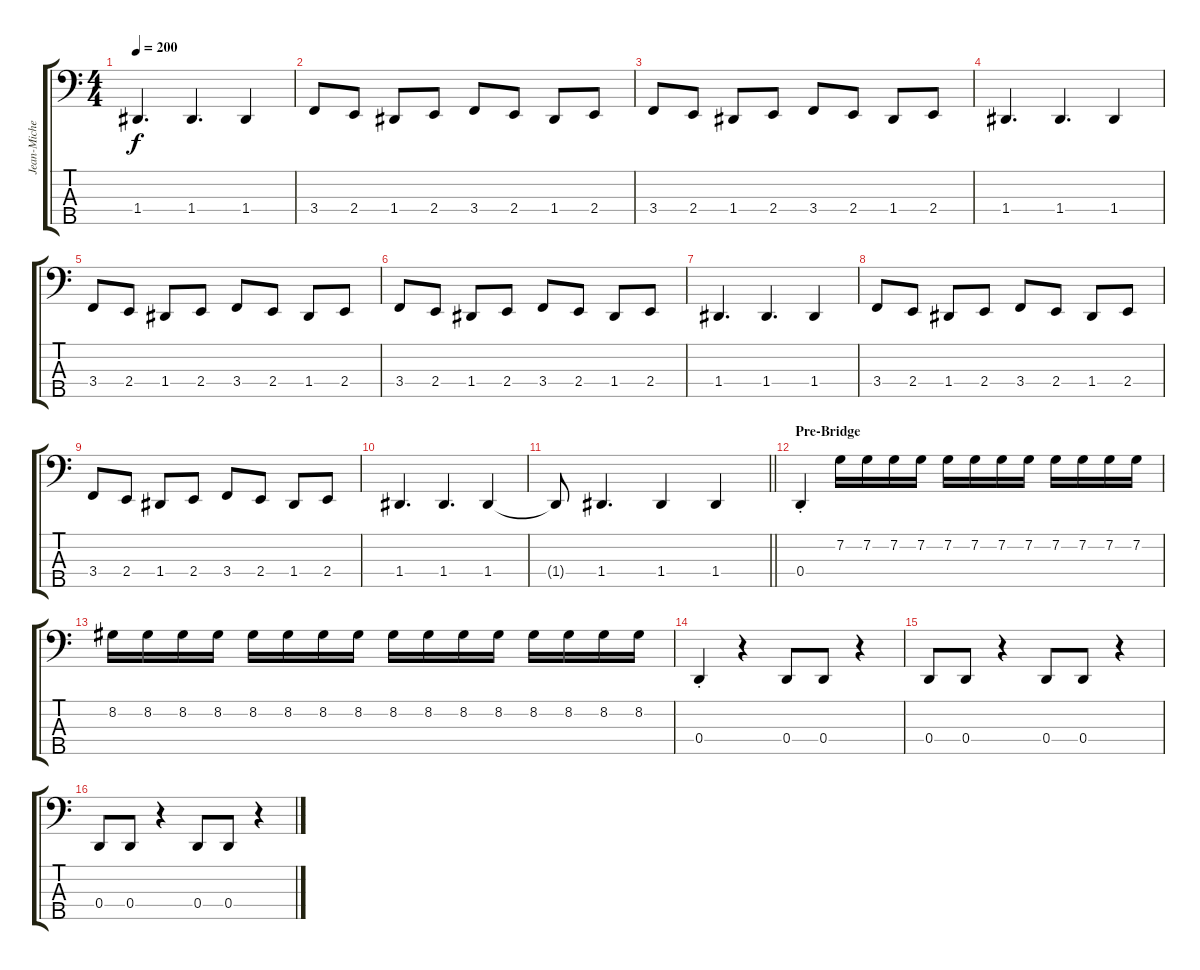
\track ("Jean-Michel Labadie" "Jean-Miche") {instrument electricbasspick}
\staff {score tabs}
\tuning (F2 C2 G1 D1 A0) {hide}
\ts (4 4)
\tempo 200
\clef f4
\ks c
1.4.4{d dy f} 1.4.4{d} 1.4.4 |
3.4.8 2.4.8 1.4.8 2.4.8 3.4.8 2.4.8 1.4.8 2.4.8 |
3.4.8 2.4.8 1.4.8 2.4.8 3.4.8 2.4.8 1.4.8 2.4.8 |
1.4.4{d} 1.4.4{d} 1.4.4 |
3.4.8 2.4.8 1.4.8 2.4.8 3.4.8 2.4.8 1.4.8 2.4.8 |
3.4.8 2.4.8 1.4.8 2.4.8 3.4.8 2.4.8 1.4.8 2.4.8 |
1.4.4{d} 1.4.4{d} 1.4.4 |
3.4.8 2.4.8 1.4.8 2.4.8 3.4.8 2.4.8 1.4.8 2.4.8 |
3.4.8 2.4.8 1.4.8 2.4.8 3.4.8 2.4.8 1.4.8 2.4.8 |
1.4.4{d} 1.4.4{d} 1.4.4 |
\barLineRight lightlight
1.4{t}.8 1.4.4{d} 1.4.4 1.4.4 |
\section ("" "Pre-Bridge")
0.4{st}.4 7.2.16 7.2.16 7.2.16 7.2.16 7.2.16 7.2.16 7.2.16 7.2.16 7.2.16 7.2.16 7.2.16 7.2.16 |
8.2.16 8.2.16 8.2.16 8.2.16 8.2.16 8.2.16 8.2.16 8.2.16 8.2.16 8.2.16 8.2.16 8.2.16 8.2.16 8.2.16 8.2.16 8.2.16 |
0.4{st}.4 r.4 0.4.8 0.4.8 r.4 |
0.4.8 0.4.8 r.4 0.4.8 0.4.8 r.4 |
0.4.8 0.4.8 r.4 0.4.8 0.4.8 r.4
